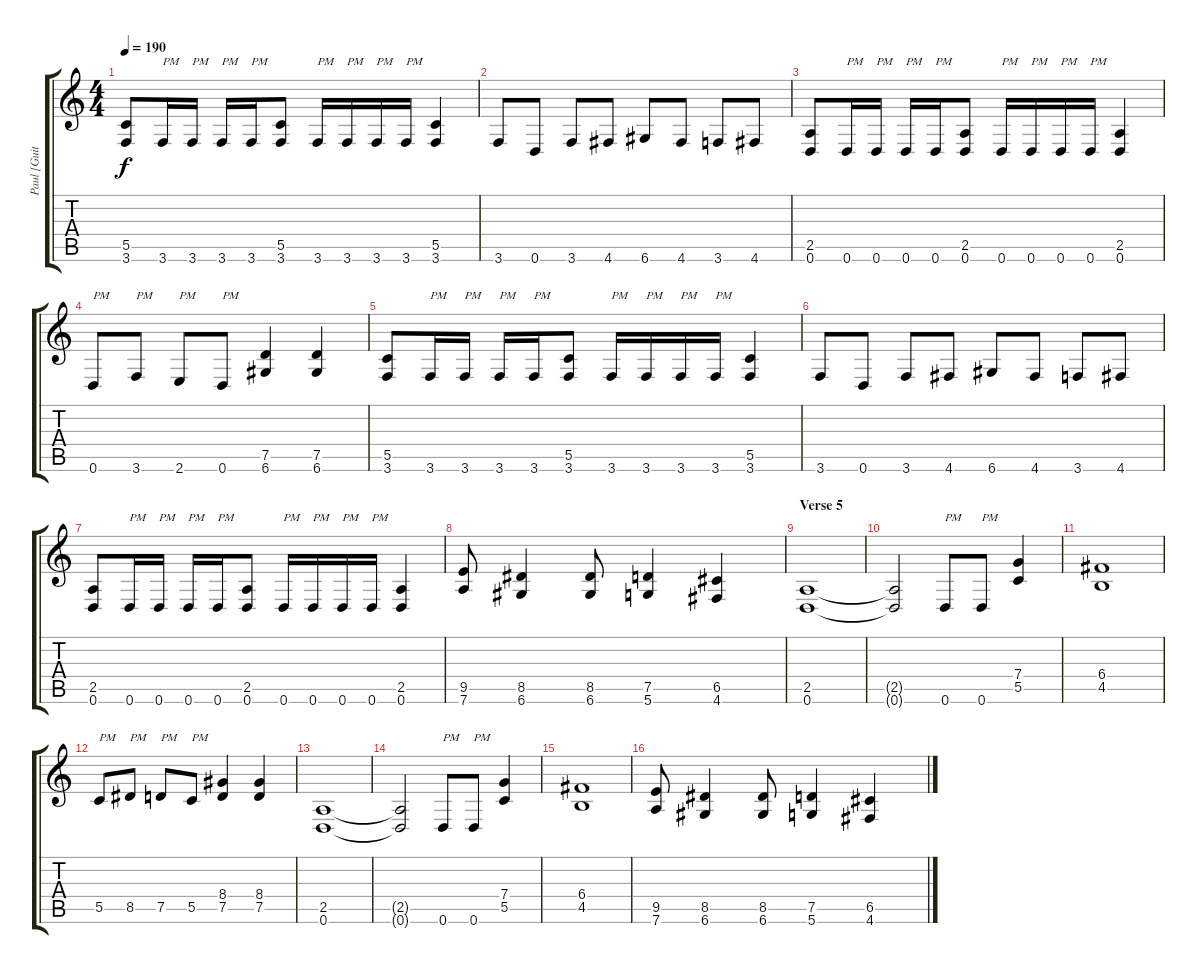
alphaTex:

\track ("Paul [Guitar]" "Paul [Guit") {instrument distortionguitar}
\staff {score tabs}
\tuning (D4 A3 F3 C3 G2 D2) {hide}
\ts (4 4)
\tempo 190
\clef g2
\ks c
(5.5 3.6).8{dy f} 3.6.16{txt "PM"} 3.6.16{txt "PM"} 3.6.16{txt "PM"} 3.6.16{txt "PM"} (5.5 3.6).8 3.6.16{txt "PM"} 3.6.16{txt "PM"} 3.6.16{txt "PM"} 3.6.16{txt "PM"} (5.5 3.6).4 |
3.6.8 0.6.8 3.6.8 4.6.8 6.6.8 4.6.8 3.6.8 4.6.8 |
(2.5 0.6).8 0.6.16{txt "PM"} 0.6.16{txt "PM"} 0.6.16{txt "PM"} 0.6.16{txt "PM"} (2.5 0.6).8 0.6.16{txt "PM"} 0.6.16{txt "PM"} 0.6.16{txt "PM"} 0.6.16{txt "PM"} (2.5 0.6).4 |
0.6.8{txt "PM"} 3.6.8{txt "PM"} 2.6.8{txt "PM"} 0.6.8{txt "PM"} (7.5 6.6).4 (7.5 6.6).4 |
(5.5 3.6).8 3.6.16{txt "PM"} 3.6.16{txt "PM"} 3.6.16{txt "PM"} 3.6.16{txt "PM"} (5.5 3.6).8 3.6.16{txt "PM"} 3.6.16{txt "PM"} 3.6.16{txt "PM"} 3.6.16{txt "PM"} (5.5 3.6).4 |
3.6.8 0.6.8 3.6.8 4.6.8 6.6.8 4.6.8 3.6.8 4.6.8 |
(2.5 0.6).8 0.6.16{txt "PM"} 0.6.16{txt "PM"} 0.6.16{txt "PM"} 0.6.16{txt "PM"} (2.5 0.6).8 0.6.16{txt "PM"} 0.6.16{txt "PM"} 0.6.16{txt "PM"} 0.6.16{txt "PM"} (2.5 0.6).4 |
(9.5 7.6).8 (8.5 6.6).4 (8.5 6.6).8 (7.5 5.6).4 (6.5 4.6).4 |
\section ("" "Verse 5")
(2.5 0.6).1 |
(2.5{t} 0.6{t}).2 0.6.8{txt "PM"} 0.6.8{txt "PM"} (7.4 5.5).4 |
(6.4 4.5).1 |
5.5.8{txt "PM"} 8.5.8{txt "PM"} 7.5.8{txt "PM"} 5.5.8{txt "PM"} (8.4 7.5).4 (8.4 7.5).4 |
(2.5 0.6).1 |
(2.5{t} 0.6{t}).2 0.6.8{txt "PM"} 0.6.8{txt "PM"} (7.4 5.5).4 |
(6.4 4.5).1 |
(9.5 7.6).8 (8.5 6.6).4 (8.5 6.6).8 (7.5 5.6).4 (6.5 4.6).4
